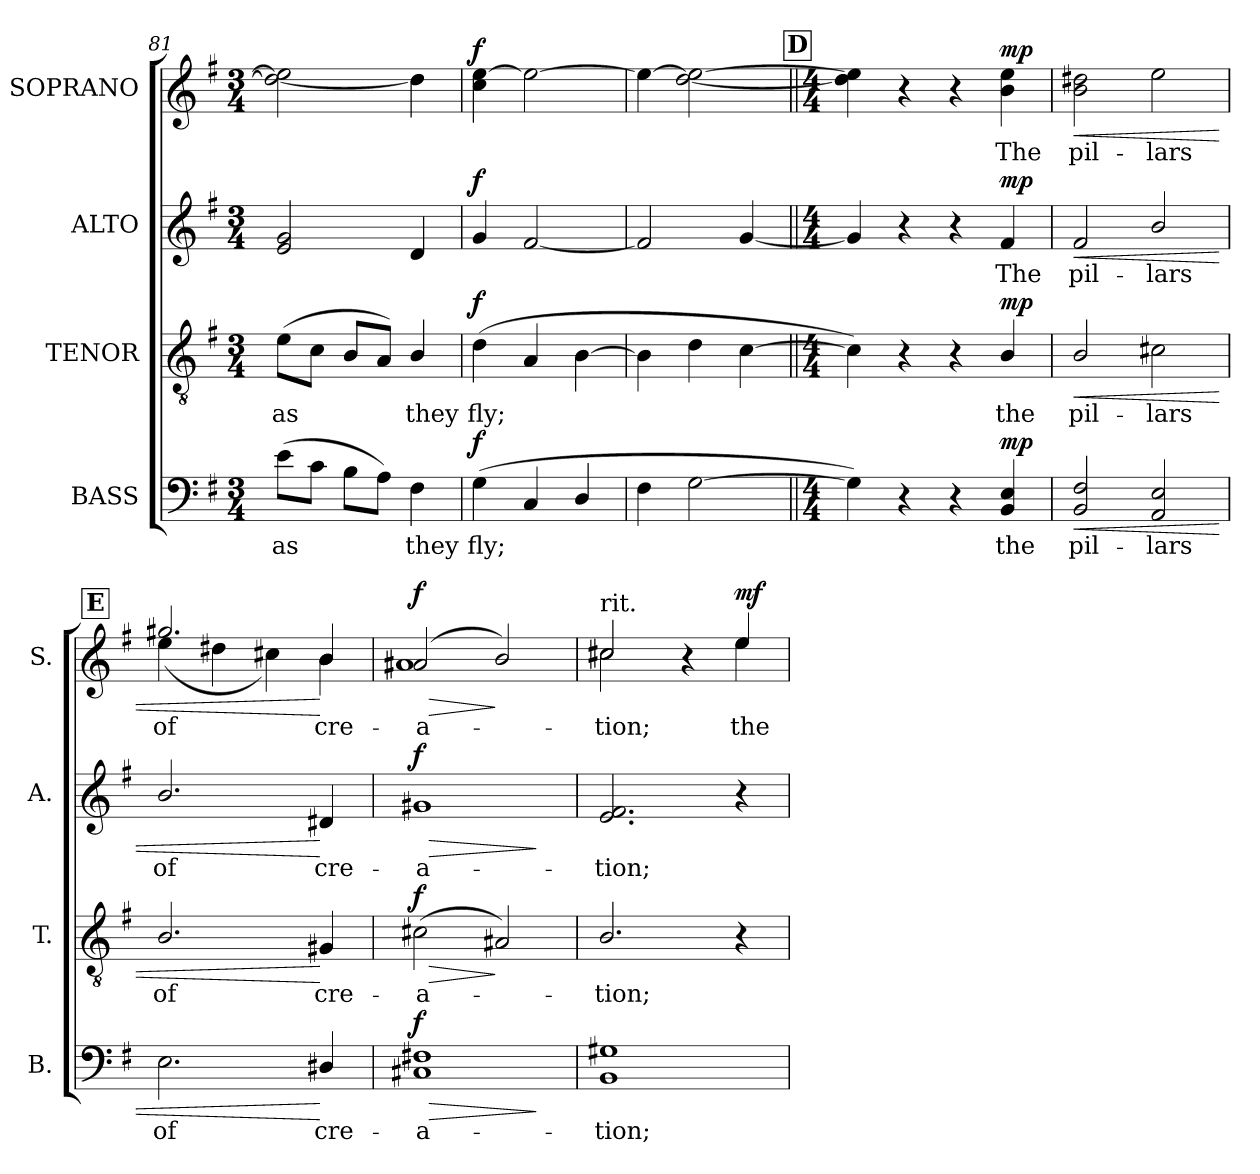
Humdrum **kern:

**kern	**text	**dynam	**kern	**text	**dynam	**kern	**text	**dynam	**kern	**text	**dynam
*part4	*part4	*part4	*part3	*part3	*part3	*part2	*part2	*part2	*part1	*part1	*part1
*staff4	*staff4	*staff4	*staff3	*staff3	*staff3	*staff2	*staff2	*staff2	*staff1	*staff1	*staff1
*I"BASS	*	*	*I"TENOR	*	*	*I"ALTO	*	*	*I"SOPRANO	*	*
*I'B.	*	*	*I'T.	*	*	*I'A.	*	*	*I'S.	*	*
*clefF4	*	*	*clefGv2	*	*	*clefG2	*	*	*clefG2	*	*
*	*	*	*ITrd7c12	*	*	*	*	*	*	*	*
*k[f#]	*	*	*k[f#]	*	*	*k[f#]	*	*	*k[f#]	*	*
*G:	*	*	*G:	*	*	*G:	*	*	*G:	*	*
*M3/4	*	*	*M3/4	*	*	*M3/4	*	*	*M3/4	*	*
=81	=81	=81	=81	=81	=81	=81	=81	=81	=81	=81	=81
!	!LO:LY:b:color=#000000	!	!	!	!	!	!	!	!	!	!
!	!	!	!	!LO:LY:b:color=#000000	!	!	!	!	!	!	!
(8ei\L	as	.	(8Ei\L	as	.	2ei/ 2gi	.	.	2ddi\_ 2eei]	.	.
8ci\J	.	.	8Ci\J	.	.	.	.	.	.	.	.
8Bi\L	.	.	8BBi/L	.	.	.	.	.	.	.	.
8Ai\J)	.	.	8AAi/J)	.	.	.	.	.	.	.	.
!	!LO:LY:b:color=#000000	!	!	!	!	!	!	!	!	!	!
!	!	!	!	!LO:LY:b:color=#000000	!	!	!	!	!	!	!
4F#i\	they	.	4BBi/	they	.	4di/	.	.	4ddi\]	.	.
=82	=82	=82	=82	=82	=82	=82	=82	=82	=82	=82	=82
!	!LO:LY:b:color=#000000	!	!	!	!	!	!	!	!	!	!
!	!	!	!	!LO:LY:b:color=#000000	!	!	!	!	!	!	!
(4Gi\	fly;	f	(4Di\	fly;	f	4gi/	.	f	4cci\ [4eei	.	f
4Ci/	.	.	4AAi/	.	.	[2f#i/	.	.	2eei\_	.	.
4Di/	.	.	[4BBi\	.	.	.	.	.	.	.	.
=83	=83	=83	=83	=83	=83	=83	=83	=83	=83	=83	=83
4F#i\	.	.	4BBi\]	.	.	2f#i/]	.	.	4eei\_	.	.
[2Gi\	.	.	4Di\	.	.	.	.	.	[2ddi\ 2eei_	.	.
.	.	.	[4Ci\	.	.	[4gi/	.	.	.	.	.
!!LO:REH:place=s1:B:color=#000000:enc=box:fs=19.1405:t=D
=84||	=84||	=84||	=84||	=84||	=84||	=84||	=84||	=84||	=84||	=84||	=84||
*M4/4	*	*	*M4/4	*	*	*M4/4	*	*	*M4/4	*	*
4Gi\])	.	.	4Ci\])	.	.	4gi/]	.	.	4ddi\] 4eei]	.	.
4r	.	.	4r	.	.	4r	.	.	4r	.	.
4r	.	.	4r	.	.	4r	.	.	4r	.	.
!	!LO:LY:b:color=#000000	!	!	!	!	!	!	!	!	!	!
!	!	!	!	!LO:LY:b:color=#000000	!	!	!	!	!	!	!
!	!	!	!	!	!	!	!LO:LY:b:color=#000000	!	!	!	!
!	!	!	!	!	!	!	!	!	!	!LO:LY:b:color=#000000	!
4BBi/ 4Ei	the	mp	4BBi/	the	mp	4f#i/	The	mp	4bi\ 4eei	The	mp
=85	=85	=85	=85	=85	=85	=85	=85	=85	=85	=85	=85
!	!LO:LY:b:color=#000000	!LO:HP:b	!	!	!	!	!	!	!	!	!
!	!	!	!	!LO:LY:b:color=#000000	!LO:HP:b	!	!	!	!	!	!
!	!	!	!	!	!	!	!LO:LY:b:color=#000000	!LO:HP:b	!	!	!
!	!	!	!	!	!	!	!	!	!	!LO:LY:b:color=#000000	!LO:HP:b
2BBi/ 2F#i	pil-	<	2BBi/	pil-	<	2f#i/	pil-	<	2bi\ 2dd#Xi	pil-	<
!	!LO:LY:b:color=#000000	!	!	!	!	!	!	!	!	!	!
!	!	!	!	!LO:LY:b:color=#000000	!	!	!	!	!	!	!
!	!	!	!	!	!	!	!LO:LY:b:color=#000000	!	!	!	!
!	!	!	!	!	!	!	!	!	!	!LO:LY:b:color=#000000	!
2AAi/ 2Ei	-lars	.	2C#Xi\	-lars	.	2bi/	-lars	.	2eei\	-lars	.
!!LO:REH:place=s1:B:color=#000000:enc=box:fs=19.1405:t=E
=86	=86	=86	=86	=86	=86	=86	=86	=86	=86	=86	=86
!	!LO:LY:b:color=#000000	!	!	!	!	!	!	!	!	!	!
!	!	!	!	!LO:LY:b:color=#000000	!	!	!	!	!	!	!
!	!	!	!	!	!	!	!LO:LY:b:color=#000000	!	!	!	!
*	*	*	*	*	*	*	*	*	*^	*	*
!	!	!	!	!	!	!	!	!	!	!	!LO:LY:b:color=#000000	!
2.Ei\	of	.	2.BBi/	of	.	2.bi/	of	.	2.gg#Xi/	(4eei\	of	.
.	.	.	.	.	.	.	.	.	.	4dd#Xi\	.	.
.	.	.	.	.	.	.	.	.	.	4cc#Xi\)	.	.
!	!LO:LY:b:color=#000000	!	!	!	!	!	!	!	!	!	!	!
!	!	!	!	!LO:LY:b:color=#000000	!	!	!	!	!	!	!	!
!	!	!	!	!	!	!	!LO:LY:b:color=#000000	!	!	!	!	!
!	!	!	!	!	!	!	!	!	!	!	!LO:LY:b:color=#000000	!
4D#Xi/	cre-	[	4GG#Xi/	cre-	[	4d#Xi/	cre-	[	4bi/	4bi\	cre-	[
!!LO:LB:g=z	!!
=87	=87	=87	=87	=87	=87	=87	=87	=87	=87	=87	=87	=87
!	!LO:LY:b:color=#000000	!LO:HP:b	!	!	!	!	!	!	!	!	!	!
!	!	!	!	!LO:LY:b:color=#000000	!LO:HP:b	!	!	!	!	!	!	!
!	!	!	!	!	!	!	!LO:LY:b:color=#000000	!LO:HP:b	!	!	!	!LO:HP:b
!	!	!	!	!	!	!	!	!	!	!	!LO:LY:b:color=#000000	!
1C#Xi 1F#Xi	-a-	> f	(2C#Xi\	-a-	> f	1g#Xi	-a-	> f	(2a#Xi/	1a#i	-a-	> f
.	.	.	2AA#Xi/)	.	]	.	.	.	2bi/)	.	.	]
*	*	*	*	*	*	*	*	*	*v	*v	*	*
.	.	]	.	.	.	.	.	]	.	.	.
=88	=88	=88	=88	=88	=88	=88	=88	=88	=88	=88	=88
!	!LO:LY:b:color=#000000	!	!	!	!	!	!	!	!	!	!
!	!	!	!	!LO:LY:b:color=#000000	!	!	!	!	!	!	!
!	!	!	!	!	!	!	!LO:LY:b:color=#000000	!	!	!	!
*	*	*	*	*	*	*	*	*	*^	*	*
!	!	!	!	!	!	!	!	!	!LO:TX:t=rit.	!	!	!
!	!	!	!	!	!	!	!	!	!	!	!LO:LY:b:color=#000000	!
1BBi 1G#Xi	-tion;	.	2.BBi/	-tion;	.	2.ei/ 2.f#i	-tion;	.	2cc#Xi/	2cc#i\	-tion;	.
.	.	.	.	.	.	.	.	.	4r	4ryy	.	.
!	!	!	!	!	!	!	!	!	!	!	!LO:LY:b:color=#000000	!
.	.	.	4r	.	.	4r	.	.	4eei/	4eei\	the	mf
*	*	*	*	*	*	*	*	*	*v	*v	*	*
=	=	=	=	=	=	=	=	=	=	=	=
*-	*-	*-	*-	*-	*-	*-	*-	*-	*-	*-	*-
